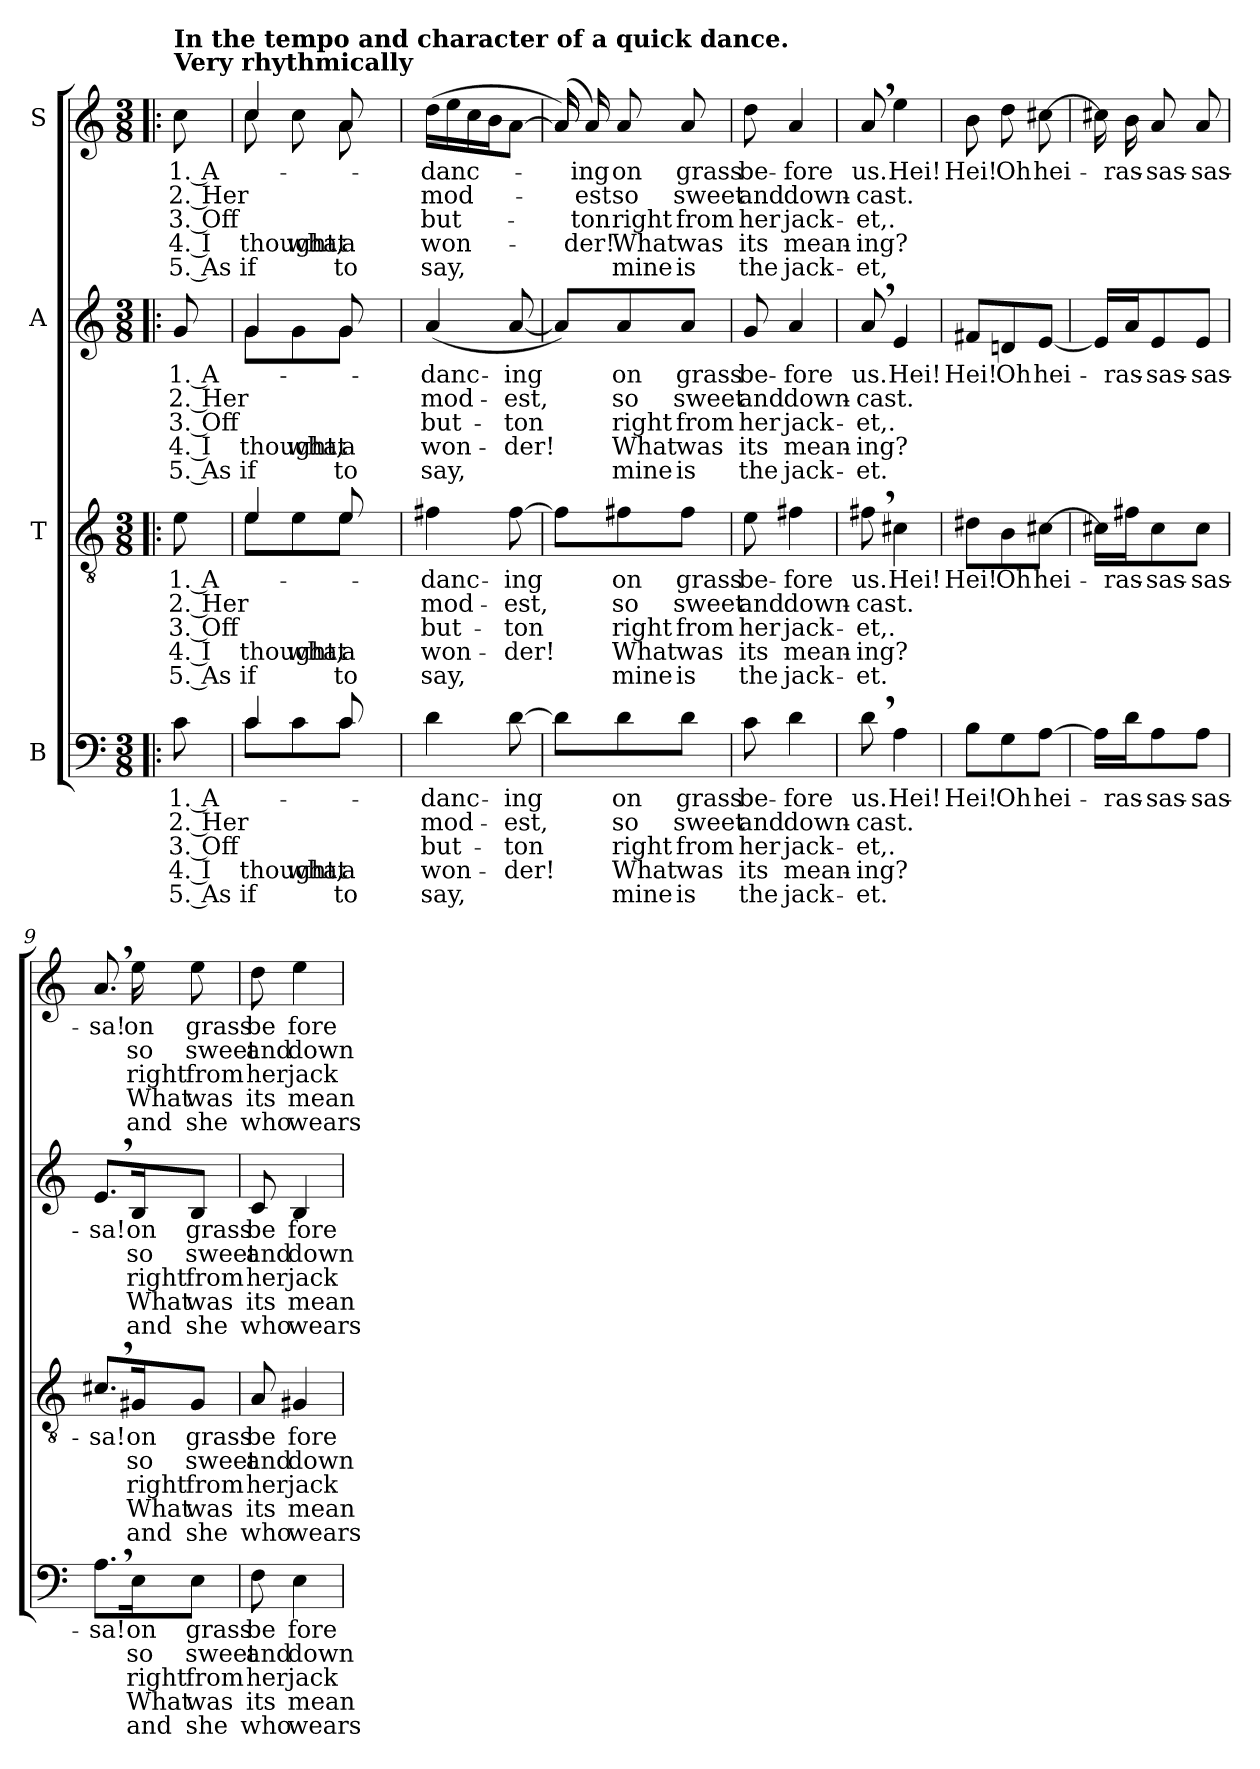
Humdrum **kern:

**kern	**text	**text	**text	**text	**text	**kern	**text	**text	**text	**text	**text	**kern	**text	**text	**text	**text	**text	**kern	**text	**text	**text	**text	**text
*part4	*part4	*part4	*part4	*part4	*part4	*part3	*part3	*part3	*part3	*part3	*part3	*part2	*part2	*part2	*part2	*part2	*part2	*part1	*part1	*part1	*part1	*part1	*part1
*staff4	*staff4	*staff4	*staff4	*staff4	*staff4	*staff3	*staff3	*staff3	*staff3	*staff3	*staff3	*staff2	*staff2	*staff2	*staff2	*staff2	*staff2	*staff1	*staff1	*staff1	*staff1	*staff1	*staff1
*I"B	*	*	*	*	*	*I"T	*	*	*	*	*	*I"A	*	*	*	*	*	*I"S	*	*	*	*	*
*clefF4	*	*	*	*	*	*clefGv2	*	*	*	*	*	*clefG2	*	*	*	*	*	*clefG2	*	*	*	*	*
*k[]	*	*	*	*	*	*k[]	*	*	*	*	*	*k[]	*	*	*	*	*	*k[]	*	*	*	*	*
*C:	*	*	*	*	*	*C:	*	*	*	*	*	*C:	*	*	*	*	*	*C:	*	*	*	*	*
*M3/8	*	*	*	*	*	*M3/8	*	*	*	*	*	*M3/8	*	*	*	*	*	*M3/8	*	*	*	*	*
=1!|:	=1!|:	=1!|:	=1!|:	=1!|:	=1!|:	=1!|:	=1!|:	=1!|:	=1!|:	=1!|:	=1!|:	=1!|:	=1!|:	=1!|:	=1!|:	=1!|:	=1!|:	=1!|:	=1!|:	=1!|:	=1!|:	=1!|:	=1!|:
!	!	!	!	!	!	!	!	!	!	!	!	!	!	!	!	!	!	!LO:TX:a:B:t=In the tempo and character of a quick dance.\nVery rhythmically	!	!	!	!	!
!	!LO:LY:b	!LO:LY:b	!LO:LY:b	!LO:LY:b	!LO:LY:b	!	!LO:LY:b	!LO:LY:b	!LO:LY:b	!LO:LY:b	!LO:LY:b	!	!LO:LY:b	!LO:LY:b	!LO:LY:b	!LO:LY:b	!LO:LY:b	!	!LO:LY:b	!LO:LY:b	!LO:LY:b	!LO:LY:b	!LO:LY:b
8c\	1. A-	2. Her	3. Off	4. I	5. As	8e\	1. A-	2. Her	3. Off	4. I	5. As	8g/	1. A-	2. Her	3. Off	4. I	5. As	8cc\	1. A-	2. Her	3. Off	4. I	5. As
=2	=2	=2	=2	=2	=2	=2	=2	=2	=2	=2	=2	=2	=2	=2	=2	=2	=2	=2	=2	=2	=2	=2	=2
!	!LO:LY:b	!LO:LY:b	!LO:LY:b	!	!LO:LY:b	!	!	!	!	!	!	!	!	!	!	!	!	!	!	!	!	!	!
*^	*	*	*	*	*	*	*	*	*	*	*	*	*	*	*	*	*	*	*	*	*	*	*
!	!	!	!	!	!LO:LY:b	!	!	!LO:LY:b	!LO:LY:b	!LO:LY:b	!	!LO:LY:b	!	!	!	!	!	!	!	!	!	!	!	!
*	*	*	*	*	*	*	*^	*	*	*	*	*	*	*	*	*	*	*	*	*	*	*	*	*
!	!	!	!	!	!	!	!	!	!	!	!	!LO:LY:b	!	!	!LO:LY:b	!LO:LY:b	!LO:LY:b	!	!LO:LY:b	!	!	!	!	!	!
*	*	*	*	*	*	*	*	*	*	*	*	*	*	*^	*	*	*	*	*	*	*	*	*	*	*
!	!	!	!	!	!	!	!	!	!	!	!	!	!	!	!	!	!	!	!LO:LY:b	!	!	!	!LO:LY:b	!LO:LY:b	!	!LO:LY:b
*	*	*	*	*	*	*	*	*	*	*	*	*	*	*	*	*	*	*	*	*	*^	*	*	*	*	*
!	!	!	!	!	!	!	!	!	!	!	!	!	!	!	!	!	!	!	!	!	!	!	!	!	!	!LO:LY:b	!
4c/	8c\L	.	.	.	thought,	if	4e/	8e\L	.	.	.	thought,	if	4g/	8g\L	.	.	.	thought,	if	4cc/	8cc\	.	.	.	thought,	if
!	!	!	!	!	!LO:LY:b	!	!	!	!	!	!	!LO:LY:b	!	!	!	!	!	!	!LO:LY:b	!	!	!	!	!	!	!LO:LY:b	!
.	8c\	.	.	.	what	.	.	8e\	.	.	.	what	.	.	8g\	.	.	.	what	.	.	8cc\	.	.	.	what	.
!	!	!LO:LY:b	!LO:LY:b	!LO:LY:b	!LO:LY:b	!LO:LY:b	!	!	!	!	!	!	!	!	!	!	!	!	!	!	!	!	!	!	!	!	!
!	!	!	!	!	!LO:LY:b	!	!	!	!LO:LY:b	!LO:LY:b	!LO:LY:b	!LO:LY:b	!LO:LY:b	!	!	!	!	!	!	!	!	!	!	!	!	!	!
!	!	!	!	!	!	!	!	!	!	!	!	!LO:LY:b	!	!	!	!	!LO:LY:b	!LO:LY:b	!LO:LY:b	!LO:LY:b	!	!	!	!	!	!	!
!	!	!	!	!	!	!	!	!	!	!	!	!	!	!	!	!	!	!	!LO:LY:b	!	!	!	!LO:LY:b	!LO:LY:b	!LO:LY:b	!	!LO:LY:b
!	!	!	!	!	!	!	!	!	!	!	!	!	!	!	!	!	!	!	!	!	!	!	!	!	!	!LO:LY:b	!
8c/	8c\J	.	.	.	a	to	8e/	8e\J	.	.	.	a	to	8g/	8g\J	.	.	.	a	to	8a/	8a\	.	.	.	a	to
=3	=3	=3	=3	=3	=3	=3	=3	=3	=3	=3	=3	=3	=3	=3	=3	=3	=3	=3	=3	=3	=3	=3	=3	=3	=3	=3	=3
!	!	!LO:LY:b	!LO:LY:b	!LO:LY:b	!LO:LY:b	!LO:LY:b	!	!	!LO:LY:b	!LO:LY:b	!LO:LY:b	!LO:LY:b	!LO:LY:b	!	!	!LO:LY:b	!LO:LY:b	!LO:LY:b	!LO:LY:b	!LO:LY:b	!	!	!LO:LY:b	!LO:LY:b	!LO:LY:b	!LO:LY:b	!LO:LY:b
*v	*v	*	*	*	*	*	*	*	*	*	*	*	*	*v	*v	*	*	*	*	*	*	*	*	*	*	*	*
*	*	*	*	*	*	*v	*v	*	*	*	*	*	*	*	*	*	*	*	*	*	*	*	*	*	*
4d\	danc-	mod-	but-	won-	say,	4f#X\	danc-	mod-	but-	won-	say,	(<4a/	danc-	mod-	but-	won-	say,	(>16dd\LL	8ryy	danc-	mod-	but-	won-	say,
.	.	.	.	.	.	.	.	.	.	.	.	.	.	.	.	.	.	16ee\	.	.	.	.	.	.
.	.	.	.	.	.	.	.	.	.	.	.	.	.	.	.	.	.	16cc\	8ryy	.	.	.	.	.
.	.	.	.	.	.	.	.	.	.	.	.	.	.	.	.	.	.	16b\J	.	.	.	.	.	.
!	!LO:LY:b	!LO:LY:b	!LO:LY:b	!LO:LY:b	!	!	!LO:LY:b	!LO:LY:b	!LO:LY:b	!LO:LY:b	!	!	!LO:LY:b	!LO:LY:b	!LO:LY:b	!LO:LY:b	!	!	!	!	!	!	!	!
[8d\	-ing	-est,	-ton	-der!	.	[8f#\	-ing	-est,	-ton	-der!	.	[8a/	-ing	-est,	-ton	-der!	.	[8a\J	8ryy	.	.	.	.	.
=4	=4	=4	=4	=4	=4	=4	=4	=4	=4	=4	=4	=4	=4	=4	=4	=4	=4	=4	=4	=4	=4	=4	=4	=4
8d\L]	.	.	.	.	.	8f#\L]	.	.	.	.	.	8a/L])	.	.	.	.	.	(<16a/])	16a/	.	.	.	.	.
!	!	!	!	!	!	!	!	!	!	!	!	!	!	!	!	!	!	!	!	!LO:LY:b	!LO:LY:b	!LO:LY:b	!LO:LY:b	!
.	.	.	.	.	.	.	.	.	.	.	.	.	.	.	.	.	.	16a/)	16ryy	-ing	-est	-ton	-der!	.
!	!LO:LY:b	!LO:LY:b	!LO:LY:b	!LO:LY:b	!LO:LY:b	!	!LO:LY:b	!LO:LY:b	!LO:LY:b	!LO:LY:b	!LO:LY:b	!	!LO:LY:b	!LO:LY:b	!LO:LY:b	!LO:LY:b	!LO:LY:b	!	!	!LO:LY:b	!LO:LY:b	!LO:LY:b	!LO:LY:b	!LO:LY:b
8d\	on	so	right	What	mine	8f#X\	on	so	right	What	mine	8a/	on	so	right	What	mine	8a/	4ryy	on	so	right	What	mine
!	!LO:LY:b	!LO:LY:b	!LO:LY:b	!LO:LY:b	!LO:LY:b	!	!LO:LY:b	!LO:LY:b	!LO:LY:b	!LO:LY:b	!LO:LY:b	!	!LO:LY:b	!LO:LY:b	!LO:LY:b	!LO:LY:b	!LO:LY:b	!	!	!LO:LY:b	!LO:LY:b	!LO:LY:b	!LO:LY:b	!LO:LY:b
8d\J	grass	sweet	from	was	is	8f#\J	grass	sweet	from	was	is	8a/J	grass	sweet	from	was	is	8a/	.	grass	sweet	from	was	is
*	*	*	*	*	*	*	*	*	*	*	*	*	*	*	*	*	*	*v	*v	*	*	*	*	*
=5	=5	=5	=5	=5	=5	=5	=5	=5	=5	=5	=5	=5	=5	=5	=5	=5	=5	=5	=5	=5	=5	=5	=5
!	!LO:LY:b	!LO:LY:b	!LO:LY:b	!LO:LY:b	!LO:LY:b	!	!LO:LY:b	!LO:LY:b	!LO:LY:b	!LO:LY:b	!LO:LY:b	!	!LO:LY:b	!LO:LY:b	!LO:LY:b	!LO:LY:b	!LO:LY:b	!	!LO:LY:b	!LO:LY:b	!LO:LY:b	!LO:LY:b	!LO:LY:b
8c\	be-	and	her	its	the	8e\	be-	and	her	its	the	8g/	be-	and	her	its	the	8dd\	be-	and	her	its	the
!	!LO:LY:b	!LO:LY:b	!LO:LY:b	!LO:LY:b	!LO:LY:b	!	!LO:LY:b	!LO:LY:b	!LO:LY:b	!LO:LY:b	!LO:LY:b	!	!LO:LY:b	!LO:LY:b	!LO:LY:b	!LO:LY:b	!LO:LY:b	!	!LO:LY:b	!LO:LY:b	!LO:LY:b	!LO:LY:b	!LO:LY:b
4d\	-fore	down-	jack-	mean-	jack-	4f#X\	-fore	down-	jack-	mean-	jack-	4a/	-fore	down-	jack-	mean-	jack-	4a/	-fore	down-	jack-	mean-	jack-
=6	=6	=6	=6	=6	=6	=6	=6	=6	=6	=6	=6	=6	=6	=6	=6	=6	=6	=6	=6	=6	=6	=6	=6
!	!LO:LY:b	!LO:LY:b	!LO:LY:b	!LO:LY:b	!LO:LY:b	!	!LO:LY:b	!LO:LY:b	!LO:LY:b	!LO:LY:b	!LO:LY:b	!	!LO:LY:b	!LO:LY:b	!LO:LY:b	!LO:LY:b	!LO:LY:b	!	!LO:LY:b	!LO:LY:b	!LO:LY:b	!LO:LY:b	!LO:LY:b
8d,>\	us.	-cast.	-et,.	-ing?	-et.	8f#X,>\	us.	-cast.	-et,.	-ing?	-et.	8a,>/	us.	-cast.	-et,.	-ing?	-et.	8a,>/	us.	-cast.	-et,.	-ing?	-et,
!	!LO:LY:b	!	!	!	!	!	!LO:LY:b	!	!	!	!	!	!LO:LY:b	!	!	!	!	!	!LO:LY:b	!	!	!	!
4A\	Hei!	.	.	.	.	4c#X\	Hei!	.	.	.	.	4e/	Hei!	.	.	.	.	4ee\	Hei!	.	.	.	.
=7	=7	=7	=7	=7	=7	=7	=7	=7	=7	=7	=7	=7	=7	=7	=7	=7	=7	=7	=7	=7	=7	=7	=7
!	!LO:LY:b	!	!	!	!	!	!LO:LY:b	!	!	!	!	!	!LO:LY:b	!	!	!	!	!	!LO:LY:b	!	!	!	!
8B\L	Hei!	.	.	.	.	8d#X\L	Hei!	.	.	.	.	8f#X/L	Hei!	.	.	.	.	8b\	Hei!	.	.	.	.
!	!LO:LY:b	!	!	!	!	!	!LO:LY:b	!	!	!	!	!	!LO:LY:b	!	!	!	!	!	!LO:LY:b	!	!	!	!
8G\	Oh	.	.	.	.	8B\	Oh	.	.	.	.	8dn/	Oh	.	.	.	.	8dd\	Oh	.	.	.	.
!	!LO:LY:b	!	!	!	!	!	!LO:LY:b	!	!	!	!	!	!LO:LY:b	!	!	!	!	!	!LO:LY:b	!	!	!	!
[8A\J	hei-	.	.	.	.	[8c#X\J	hei-	.	.	.	.	[8e/J	hei-	.	.	.	.	[8cc#X\	hei-	.	.	.	.
!!LO:PB:g=z
=8	=8	=8	=8	=8	=8	=8	=8	=8	=8	=8	=8	=8	=8	=8	=8	=8	=8	=8	=8	=8	=8	=8	=8
16A\LL]	.	.	.	.	.	16c#X\LL]	.	.	.	.	.	16e/LL]	.	.	.	.	.	16cc#X\]	.	.	.	.	.
!	!LO:LY:b	!	!	!	!	!	!LO:LY:b	!	!	!	!	!	!LO:LY:b	!	!	!	!	!	!LO:LY:b	!	!	!	!
16d\J	-ras-	.	.	.	.	16f#X\J	-ras-	.	.	.	.	16a/J	-ras-	.	.	.	.	16b\	-ras-	.	.	.	.
!	!LO:LY:b	!	!	!	!	!	!LO:LY:b	!	!	!	!	!	!LO:LY:b	!	!	!	!	!	!LO:LY:b	!	!	!	!
8A\	-sas-	.	.	.	.	8c#\	-sas-	.	.	.	.	8e/	-sas-	.	.	.	.	8a/	-sas-	.	.	.	.
!	!LO:LY:b	!	!	!	!	!	!LO:LY:b	!	!	!	!	!	!LO:LY:b	!	!	!	!	!	!LO:LY:b	!	!	!	!
8A\J	-sas-	.	.	.	.	8c#\J	-sas-	.	.	.	.	8e/J	-sas-	.	.	.	.	8a/	-sas-	.	.	.	.
=9	=9	=9	=9	=9	=9	=9	=9	=9	=9	=9	=9	=9	=9	=9	=9	=9	=9	=9	=9	=9	=9	=9	=9
!	!LO:LY:b	!	!	!	!	!	!LO:LY:b	!	!	!	!	!	!LO:LY:b	!	!	!	!	!	!LO:LY:b	!	!	!	!
8.A,>\L	-sa!	.	.	.	.	8.c#X,>/L	-sa!	.	.	.	.	8.e,>/L	-sa!	.	.	.	.	8.a,>/	-sa!	.	.	.	.
!	!LO:LY:b	!LO:LY:b	!LO:LY:b	!LO:LY:b	!LO:LY:b	!	!LO:LY:b	!LO:LY:b	!LO:LY:b	!LO:LY:b	!LO:LY:b	!	!LO:LY:b	!LO:LY:b	!LO:LY:b	!LO:LY:b	!LO:LY:b	!	!LO:LY:b	!LO:LY:b	!LO:LY:b	!LO:LY:b	!LO:LY:b
16E\K	on	so	right	What	and	16G#X/K	on	so	right	What	and	16B/K	on	so	right	What	and	16ee\	on	so	right	What	and
!	!LO:LY:b	!LO:LY:b	!LO:LY:b	!LO:LY:b	!LO:LY:b	!	!LO:LY:b	!LO:LY:b	!LO:LY:b	!LO:LY:b	!LO:LY:b	!	!LO:LY:b	!LO:LY:b	!LO:LY:b	!LO:LY:b	!LO:LY:b	!	!LO:LY:b	!LO:LY:b	!LO:LY:b	!LO:LY:b	!LO:LY:b
8E\J	grass	sweet	from	was	she	8G#/J	grass	sweet	from	was	she	8B/J	grass	sweet	from	was	she	8ee\	grass	sweet	from	was	she
=10	=10	=10	=10	=10	=10	=10	=10	=10	=10	=10	=10	=10	=10	=10	=10	=10	=10	=10	=10	=10	=10	=10	=10
!	!LO:LY:b	!LO:LY:b	!LO:LY:b	!LO:LY:b	!LO:LY:b	!	!LO:LY:b	!LO:LY:b	!LO:LY:b	!LO:LY:b	!LO:LY:b	!	!LO:LY:b	!LO:LY:b	!LO:LY:b	!LO:LY:b	!LO:LY:b	!	!LO:LY:b	!LO:LY:b	!LO:LY:b	!LO:LY:b	!LO:LY:b
8F\	be	and	her	its	who	8A/	be	and	her	its	who	8c/	be	and	her	its	who	8dd\	be	and	her	its	who
!	!LO:LY:b	!LO:LY:b	!LO:LY:b	!LO:LY:b	!LO:LY:b	!	!LO:LY:b	!LO:LY:b	!LO:LY:b	!LO:LY:b	!LO:LY:b	!	!LO:LY:b	!LO:LY:b	!LO:LY:b	!LO:LY:b	!LO:LY:b	!	!LO:LY:b	!LO:LY:b	!LO:LY:b	!LO:LY:b	!LO:LY:b
4E\	fore	down-	jack-	mean-	wears	4G#X/	fore	down-	jack-	mean-	wears	4B/	fore	down-	jack-	mean-	wears	4ee\	fore	down-	jack-	mean-	wears
=	=	=	=	=	=	=	=	=	=	=	=	=	=	=	=	=	=	=	=	=	=	=	=
*-	*-	*-	*-	*-	*-	*-	*-	*-	*-	*-	*-	*-	*-	*-	*-	*-	*-	*-	*-	*-	*-	*-	*-
